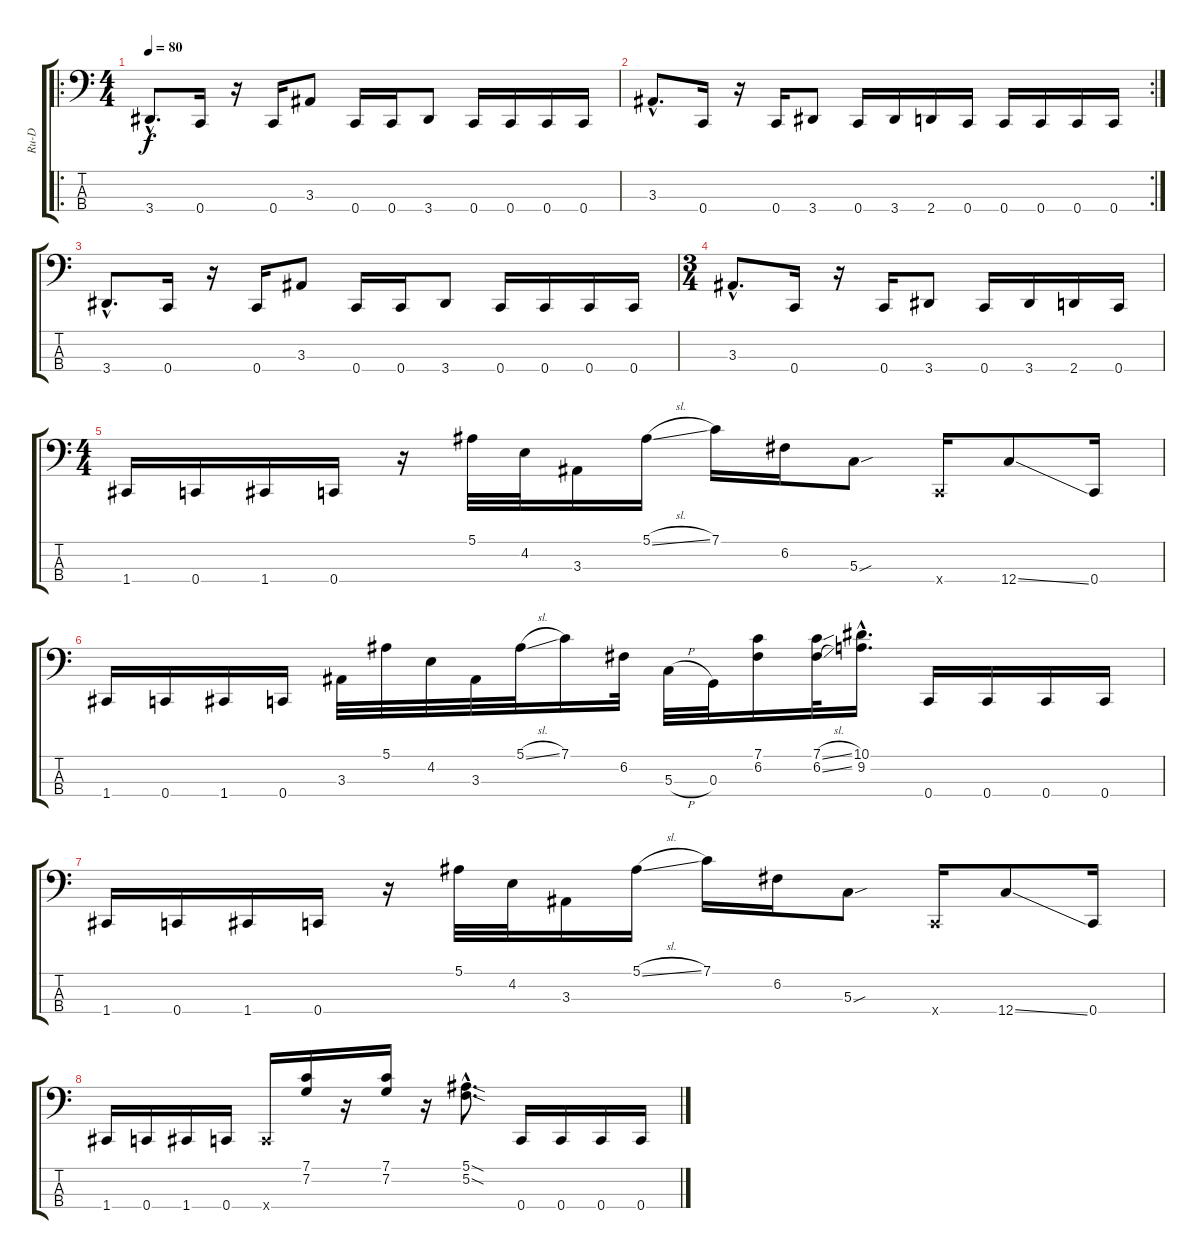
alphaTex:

\track ("Ru-D" "Ru-D") {instrument fretlessbass}
\staff {score tabs}
\tuning (F2 C2 G1 C1) {hide}
\ro
\ts (4 4)
\tempo 80
\clef f4
\ks c
3.4{hac}.8{d dy f} 0.4.16 r.16 0.4.16 3.3.8 0.4.16 0.4.16 3.4.8 0.4.16 0.4.16 0.4.16 0.4.16 |
\rc 2
3.3{hac}.8{d} 0.4.16 r.16 0.4.16 3.4.8 0.4.16 3.4.16 2.4.16 0.4.16 0.4.16 0.4.16 0.4.16 0.4.16 |
3.4{hac}.8{d} 0.4.16 r.16 0.4.16 3.3.8 0.4.16 0.4.16 3.4.8 0.4.16 0.4.16 0.4.16 0.4.16 |
\ts (3 4)
3.3{hac}.8{d} 0.4.16 r.16 0.4.16 3.4.8 0.4.16 3.4.16 2.4.16 0.4.16 |
\ts (4 4)
1.4.16 0.4.16 1.4.16 0.4.16 r.16 5.1.32 4.2.32 3.3.16 5.1{sl}.16 7.1.16 6.2.16 5.3{sou}.8 0.4{x}.16 12.4{ss}.8 0.4.16 |
1.4.16 0.4.16 1.4.16 0.4.16 3.3.32 5.1.32 4.2.32 3.3.32 5.1{sl}.32 7.1.16 6.2.32 5.3{h}.32 0.3.32 (7.1 6.2).16 (7.1{sl} 6.2{sl}).32 (10.1{hac} 9.2{hac}).16{d} 0.4.16 0.4.16 0.4.16 0.4.16 |
1.4.16 0.4.16 1.4.16 0.4.16 r.16 5.1.32 4.2.32 3.3.16 5.1{sl}.16 7.1.16 6.2.16 5.3{sou}.8 0.4{x}.16 12.4{ss}.8 0.4.16 |
1.4.16 0.4.16 1.4.16 0.4.16 0.4{x}.16 (7.1 7.2).16 r.16 (7.1 7.2).16 r.16 (5.1{sod hac} 5.2{sod hac}).8{d} 0.4.16 0.4.16 0.4.16 0.4.16
